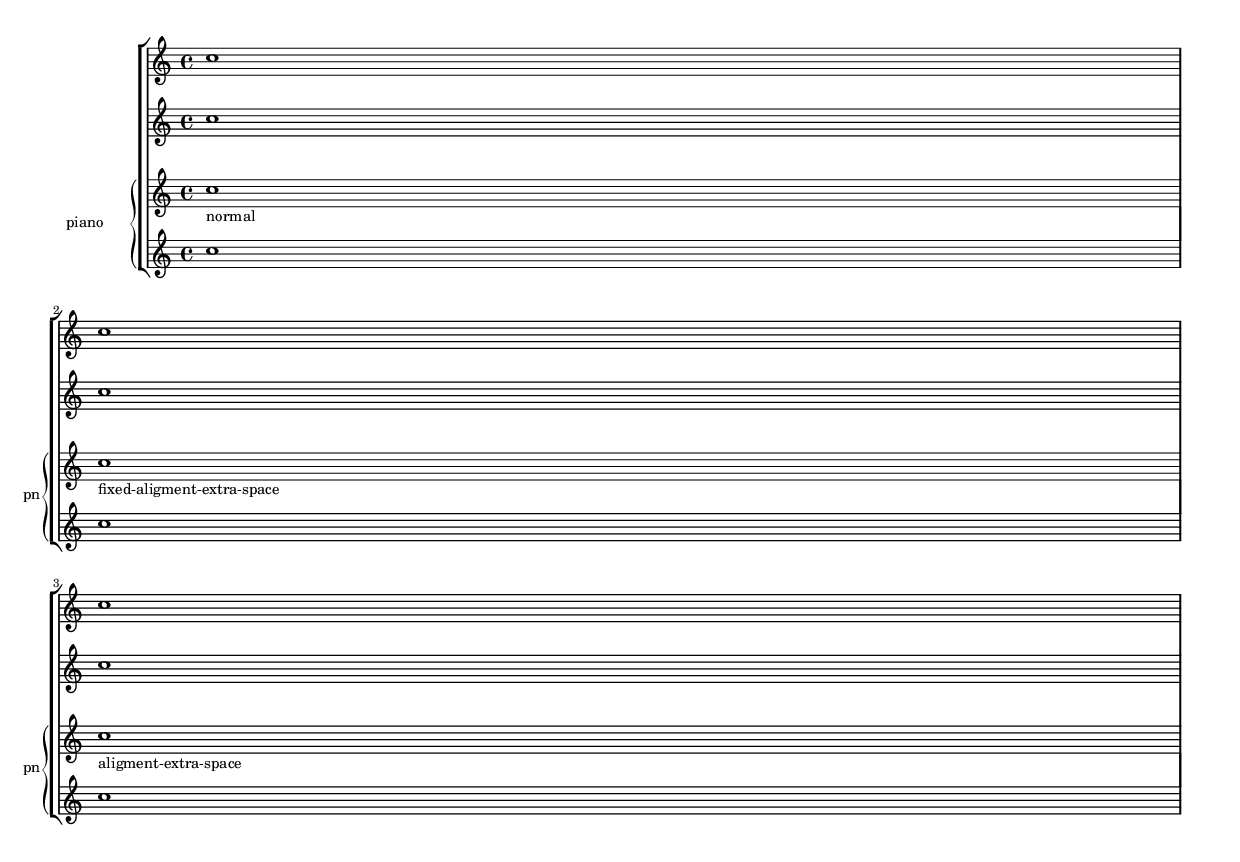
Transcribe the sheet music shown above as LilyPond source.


\header {

  texidoc = "By setting properties in @code{NonMusicalPaperColumn}, vertical
spacing of alignments can be adjusted per system.

By setting @code{alignment-extra-space} or
@code{fixed-alignment-extra-space} an individual system may be
stretched vertically.

For technical reasons, @code{overrideProperty} has to be used for
setting properties on individual object. @code{\override} in a
@code{\context} block may still be used for global overrides.

"

}

\version "2.7.32"

#(set-global-staff-size 13)

\relative c''
\new StaffGroup <<
  \new Staff {
    c1\break 
    c\break c\break
  }
  \new Staff { c1 c c }
  \new PianoStaff <<
    \new Voice  {
      \set PianoStaff.instrument = #"piano"
      \set PianoStaff.instr = #"pn"
      c1_"normal"
      
      \overrideProperty
      #"Score.NonMusicalPaperColumn"
      #'line-break-system-details
      #'((fixed-alignment-extra-space . 15))
      c_"fixed-aligment-extra-space"

      \overrideProperty
      #"Score.NonMusicalPaperColumn"
      #'line-break-system-details
      #'((alignment-extra-space . 15))
      c_"aligment-extra-space"
    }
    { c1 c c }
  >>
>>

